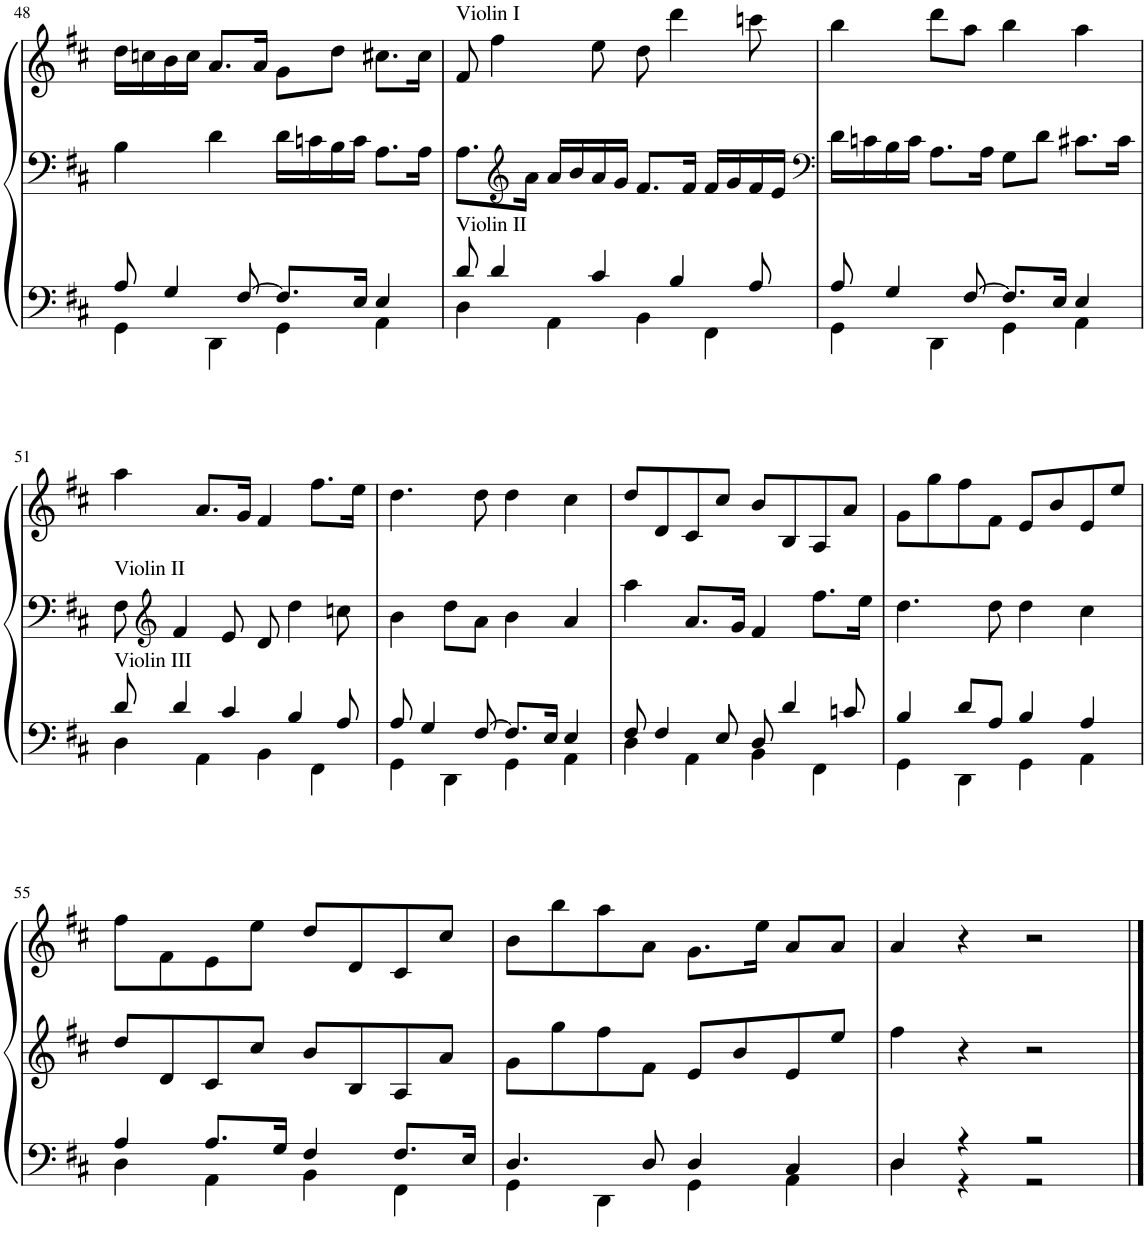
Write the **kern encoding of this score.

**kern	**kern	**kern
*part1	*part1	*part1
*staff3	*staff2	*staff1
*I"Organ	*	*
!!LO:PB:g=z
*clefF4	*clefF4	*clefG2
*k[f#c#]	*k[f#c#]	*k[f#c#]
*M4/4	*M4/4	*M4/4
=48	=48	=48
*^	*	*
4GG\	8A/	4B\	16dd\LL
.	.	.	16ccn\
.	4G/	.	16b\
.	.	.	16cc\JJ
4DD\	.	4d\	8.a/L
.	[8F#/	.	.
.	.	.	16a/Jk
4GG\	8.F#/L]	16d\LL	8g\L
.	.	16cn\	.
.	.	16B\	8dd\J
.	16E/Jk	16c\JJ	.
4AA\	4E/	8.A\L	8.cc#X\L
.	.	16A\Jk	16cc#\Jk
=49	=49	=49	=49
!	!	!	!LO:TX:a:t=Violin I
!LO:TX:a:t=Violin II	!	!	!
4D\	8d/	8.A\L	8f#/
.	4d/	.	4ff#\
*	*	*clefG2	*
.	.	16a\Jk	.
4AA\	.	16a/LL	.
.	.	16b/	.
.	4c#/	16a/	8ee\
.	.	16g/JJ	.
4BB\	.	8.f#/L	8dd\
.	4B/	.	4ddd\
.	.	16f#/Jk	.
4FF#\	.	16f#/LL	.
.	.	16g/	.
.	8A/	16f#/	8cccn\
.	.	16e/JJ	.
=50	=50	=50	=50
*	*	*clefF4	*
4GG\	8A/	16d\LL	4bb\
.	.	16cn\	.
.	4G/	16B\	.
.	.	16c\JJ	.
4DD\	.	8.A\L	8ddd\L
.	[8F#/	.	8aa\J
.	.	16A\Jk	.
4GG\	8.F#/L]	8G\L	4bb\
.	.	8d\J	.
.	16E/Jk	.	.
4AA\	4E/	8.c#X\L	4aa\
.	.	16c#\Jk	.
!!LO:LB:g=z
=51	=51	=51	=51
!	!	!LO:TX:a:t=Violin II	!
!LO:TX:a:t=Violin III	!	!	!
4D\	8d/	8F#\	4aa\
*	*	*clefG2	*
.	4d/	4f#/	.
4AA\	.	.	8.a/L
.	4c#/	8e/	.
.	.	.	16g/Jk
4BB\	.	8d/	4f#/
.	4B/	4dd\	.
4FF#\	.	.	8.ff#\L
.	8A/	8ccn\	.
.	.	.	16ee\Jk
=52	=52	=52	=52
4GG\	8A/	4b\	4.dd\
.	4G/	.	.
4DD\	.	8dd\L	.
.	[8F#/	8a\J	8dd\
4GG\	8.F#/L]	4b\	4dd\
.	16E/Jk	.	.
4AA\	4E/	4a/	4cc#\
=53	=53	=53	=53
4D\	8F#/	4aa\	8dd/L
.	4F#/	.	8d/
4AA\	.	8.a/L	8c#/
.	8E/	.	8cc#/J
.	.	16g/Jk	.
4BB\	8D/	4f#/	8b/L
.	4d/	.	8B/
4FF#\	.	8.ff#\L	8A/
.	8cn/	.	8a/J
.	.	16ee\Jk	.
=54	=54	=54	=54
4GG\	4B/	4.dd\	8g\L
.	.	.	8gg\
4DD\	8d/L	.	8ff#\
.	8A/J	8dd\	8f#\J
4GG\	4B/	4dd\	8e/L
.	.	.	8b/
4AA\	4A/	4cc#\	8e/
.	.	.	8ee/J
!!LO:LB:g=z
=55	=55	=55	=55
4D\	4A/	8dd/L	8ff#\L
.	.	8d/	8f#\
4AA\	8.A/L	8c#/	8e\
.	.	8cc#/J	8ee\J
.	16G/Jk	.	.
4BB\	4F#/	8b/L	8dd/L
.	.	8B/	8d/
4FF#\	8.F#/L	8A/	8c#/
.	.	8a/J	8cc#/J
.	16E/Jk	.	.
=56	=56	=56	=56
4GG\	4.D/	8g\L	8b\L
.	.	8gg\	8bb\
4DD\	.	8ff#\	8aa\
.	8D/	8f#\J	8a\J
4GG\	4D/	8e/L	8.g\L
.	.	8b/	.
.	.	.	16ee\Jk
4AA\	4C#/	8e/	8a/L
.	.	8ee/J	8a/J
=57	=57	=57	=57
4D\	4D/	4ff#\	4a/
4r	4r	4r	4r
2r	2r	2r	2r
*v	*v	*	*
==	==	==
*-	*-	*-
